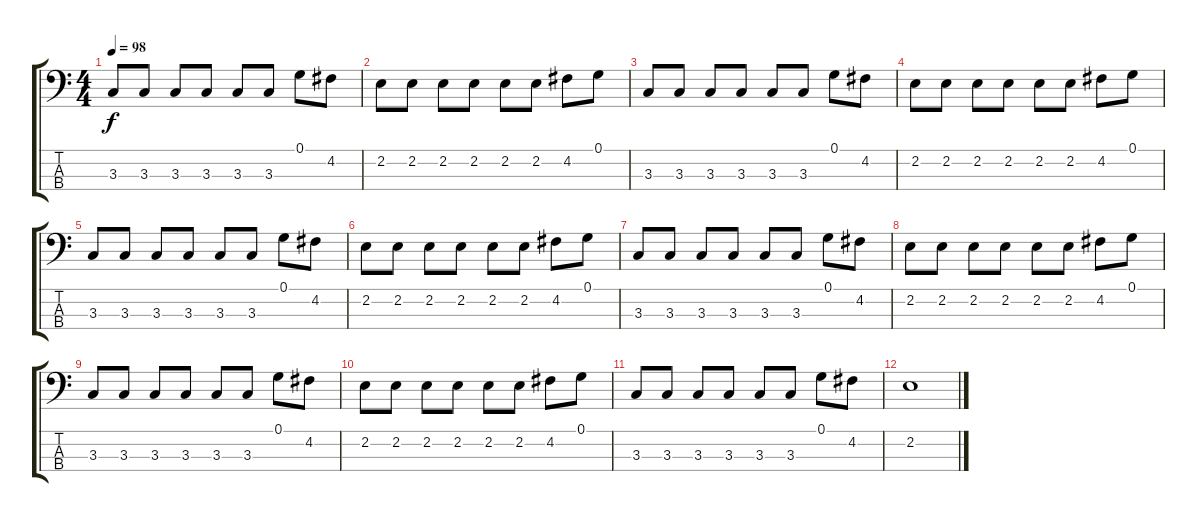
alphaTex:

\track "" {instrument electricbassfinger}
\staff {score tabs}
\tuning (G2 D2 A1 E1) {hide}
\ts (4 4)
\tempo 98
\clef f4
\ks c
3.3.8{dy f} 3.3.8 3.3.8 3.3.8 3.3.8 3.3.8 0.1.8 4.2.8 |
2.2.8 2.2.8 2.2.8 2.2.8 2.2.8 2.2.8 4.2.8 0.1.8 |
3.3.8 3.3.8 3.3.8 3.3.8 3.3.8 3.3.8 0.1.8 4.2.8 |
2.2.8 2.2.8 2.2.8 2.2.8 2.2.8 2.2.8 4.2.8 0.1.8 |
3.3.8 3.3.8 3.3.8 3.3.8 3.3.8 3.3.8 0.1.8 4.2.8 |
2.2.8 2.2.8 2.2.8 2.2.8 2.2.8 2.2.8 4.2.8 0.1.8 |
3.3.8 3.3.8 3.3.8 3.3.8 3.3.8 3.3.8 0.1.8 4.2.8 |
2.2.8 2.2.8 2.2.8 2.2.8 2.2.8 2.2.8 4.2.8 0.1.8 |
3.3.8 3.3.8 3.3.8 3.3.8 3.3.8 3.3.8 0.1.8 4.2.8 |
2.2.8 2.2.8 2.2.8 2.2.8 2.2.8 2.2.8 4.2.8 0.1.8 |
3.3.8 3.3.8 3.3.8 3.3.8 3.3.8 3.3.8 0.1.8 4.2.8 |
2.2.1
